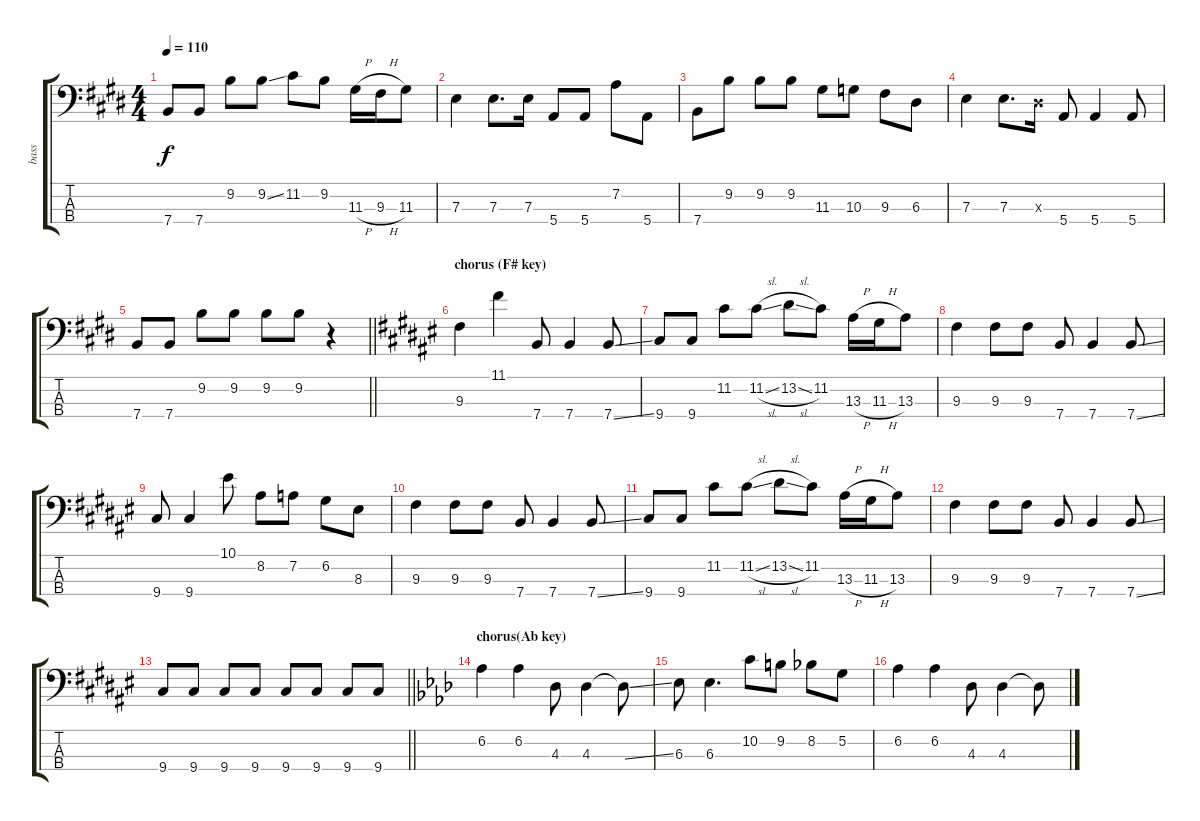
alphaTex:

\track ("bass" "bass") {instrument electricbasspick}
\staff {score tabs}
\tuning (G2 D2 A1 E1) {hide}
\ts (4 4)
\tempo 110
\clef f4
\ks e
7.4.8{dy f} 7.4.8 9.2.8 9.2{ss}.8 11.2.8 9.2.8 11.3{h}.16 9.3{h}.16 11.3.8 |
7.3.4 7.3.8{d} 7.3.16 5.4.8 5.4.8 7.2.8 5.4.8 |
7.4.8 9.2.8 9.2.8 9.2.8 11.3.8 10.3.8 9.3.8 6.3.8 |
7.3.4 7.3.8{d} 6.3{x}.16 5.4.8 5.4.4 5.4.8 |
\barLineRight lightlight
7.4.8 7.4.8 9.2.8 9.2.8 9.2.8 9.2.8 r.4 |
\section ("" "chorus (F# key)")
\ks f#
9.3.4 11.1.4 7.4.8 7.4.4 7.4{ss}.8 |
9.4.8 9.4.8 11.2.8 11.2{sl}.8 13.2{sl}.8 11.2.8 13.3{h}.16 11.3{h}.16 13.3.8 |
9.3.4 9.3.8 9.3.8 7.4.8 7.4.4 7.4{ss}.8 |
9.4.8 9.4.4 10.1.8 8.2.8 7.2.8 6.2.8 8.3.8 |
9.3.4 9.3.8 9.3.8 7.4.8 7.4.4 7.4{ss}.8 |
9.4.8 9.4.8 11.2.8 11.2{sl}.8 13.2{sl}.8 11.2.8 13.3{h}.16 11.3{h}.16 13.3.8 |
9.3.4 9.3.8 9.3.8 7.4.8 7.4.4 7.4{ss}.8 |
\barLineRight lightlight
9.4.8 9.4.8 9.4.8 9.4.8 9.4.8 9.4.8 9.4.8 9.4.8 |
\section ("" "chorus(Ab key)")
\ks ab
6.2.4 6.2.4 4.3.8 4.3.4 4.3{ss t}.8 |
6.3.8 6.3.4{d} 10.2.8 9.2.8 8.2.8 5.2.8 |
6.2.4 6.2.4 4.3.8 4.3.4 4.3{ss t}.8
